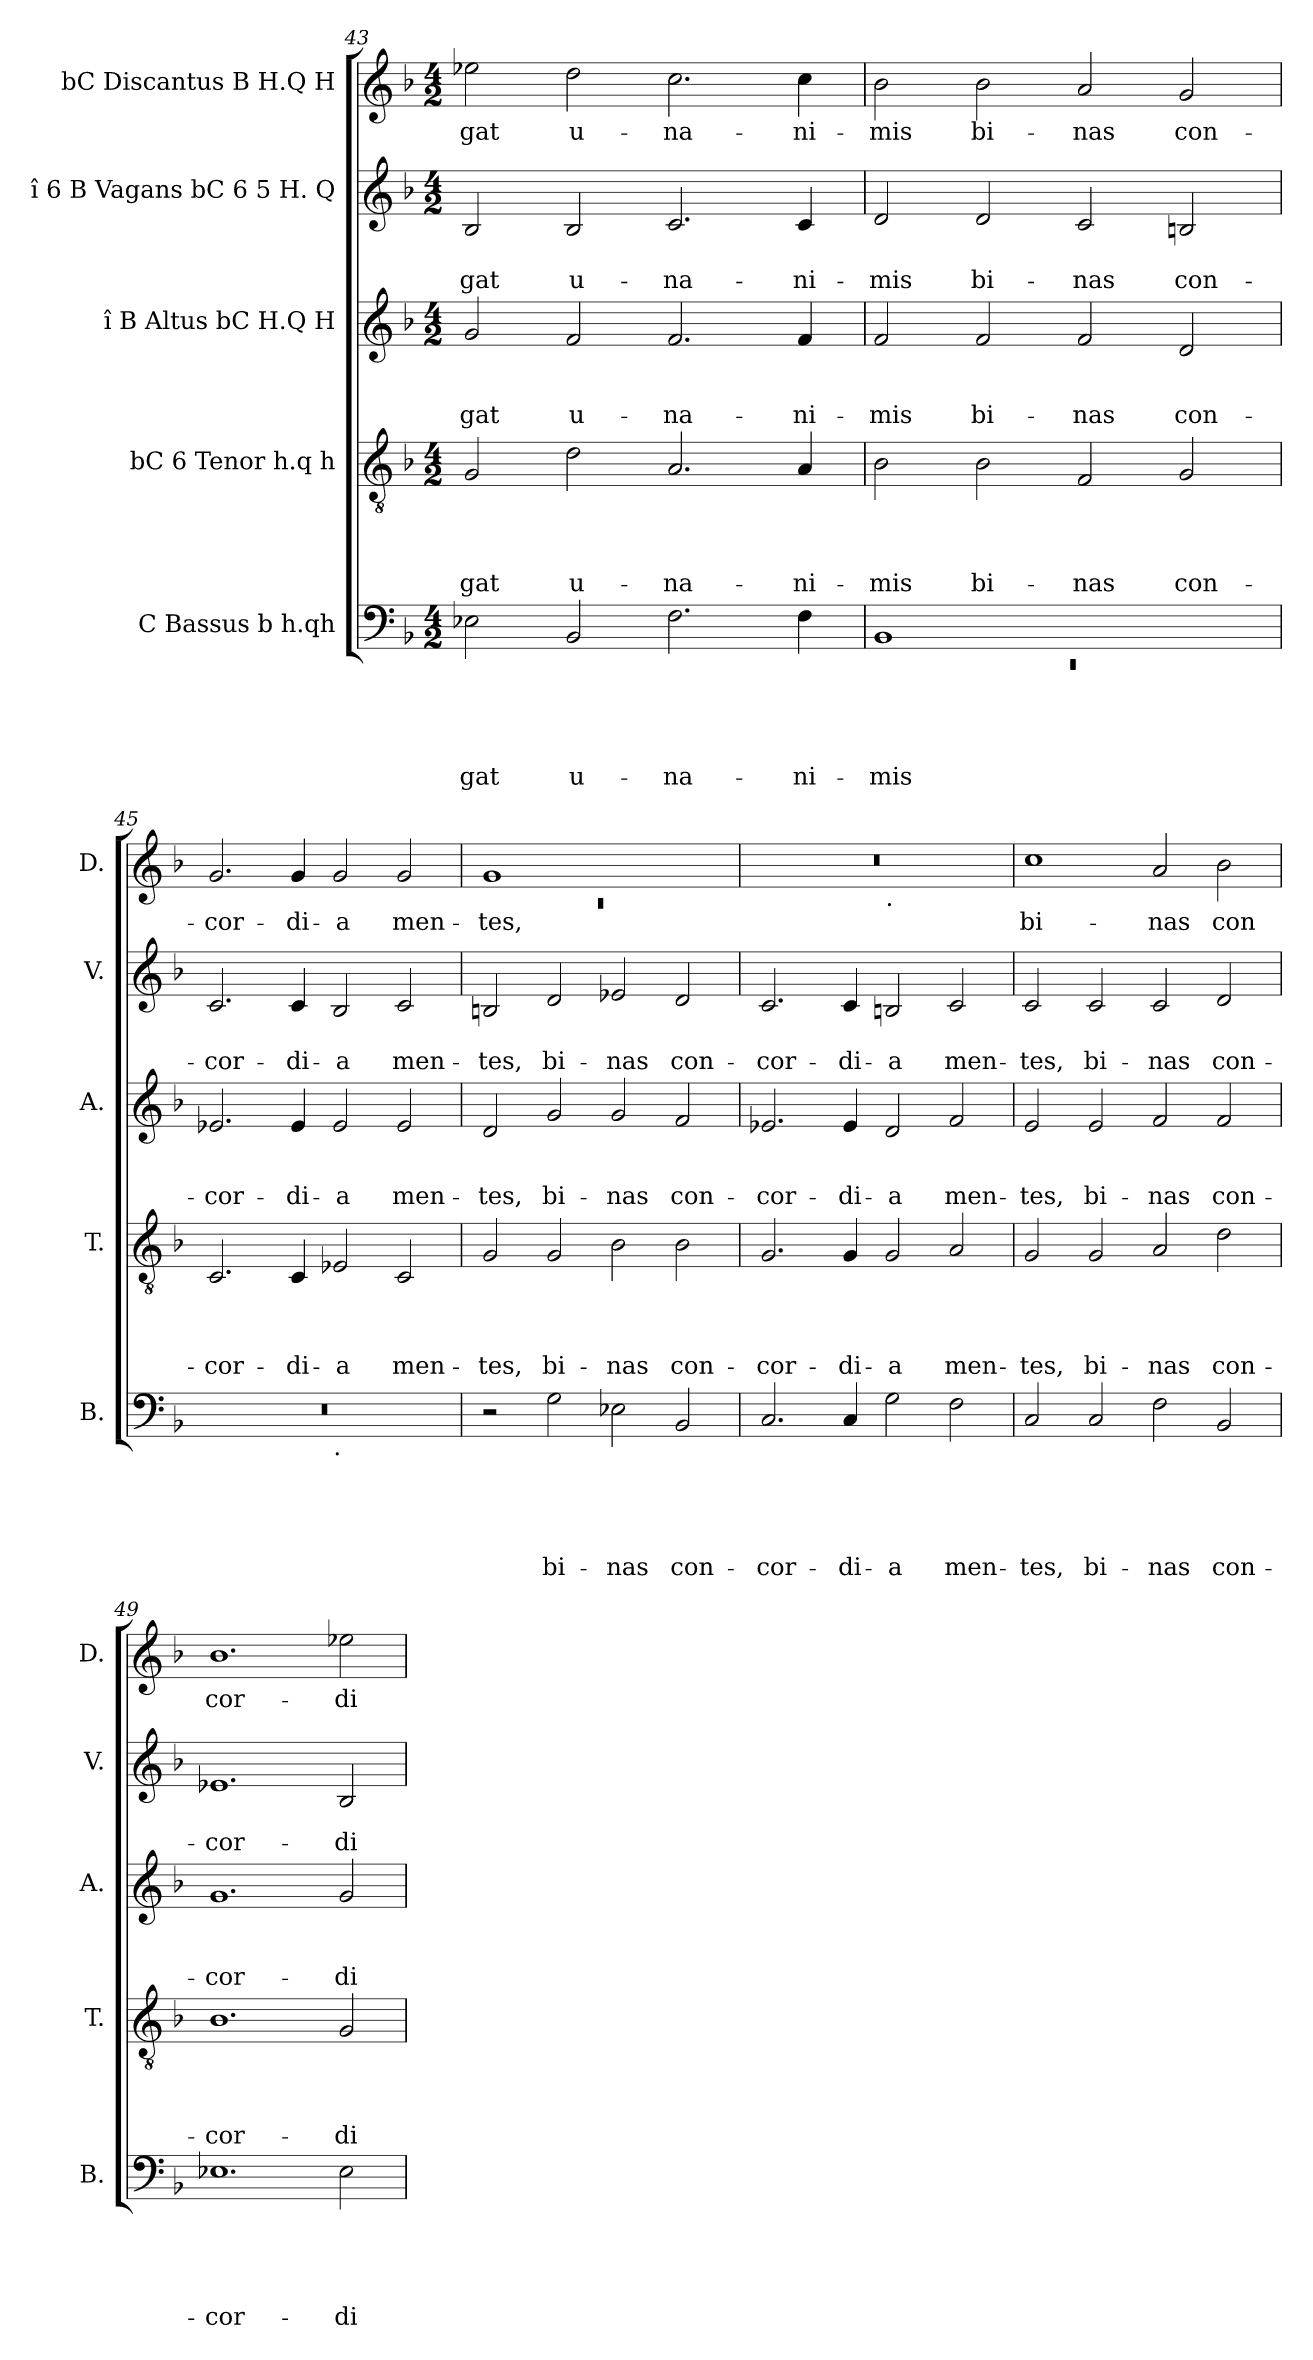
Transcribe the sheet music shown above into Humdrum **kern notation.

**kern	**text	**text	**text	**text	**text	**kern	**text	**text	**text	**text	**kern	**text	**text	**text	**kern	**text	**text	**kern	**text
*part5	*part5	*part5	*part5	*part5	*part5	*part4	*part4	*part4	*part4	*part4	*part3	*part3	*part3	*part3	*part2	*part2	*part2	*part1	*part1
*staff5	*staff5	*staff5	*staff5	*staff5	*staff5	*staff4	*staff4	*staff4	*staff4	*staff4	*staff3	*staff3	*staff3	*staff3	*staff2	*staff2	*staff2	*staff1	*staff1
*I"C Bassus b h.qh	*	*	*	*	*	*I"bC 6 Tenor h.q h	*	*	*	*	*I"î B Altus bC H.Q H	*	*	*	*I"î 6 B Vagans bC 6 5 H. Q	*	*	*I"bC Discantus B H.Q H	*
*I'B.	*	*	*	*	*	*I'T.	*	*	*	*	*I'A.	*	*	*	*I'V.	*	*	*I'D.	*
*clefF4	*	*	*	*	*	*clefGv2	*	*	*	*	*clefG2	*	*	*	*clefG2	*	*	*clefG2	*
*k[b-]	*	*	*	*	*	*k[b-]	*	*	*	*	*k[b-]	*	*	*	*k[b-]	*	*	*k[b-]	*
*F:	*	*	*	*	*	*F:	*	*	*	*	*F:	*	*	*	*F:	*	*	*F:	*
*M4/2	*	*	*	*	*	*M4/2	*	*	*	*	*M4/2	*	*	*	*M4/2	*	*	*M4/2	*
=43	=43	=43	=43	=43	=43	=43	=43	=43	=43	=43	=43	=43	=43	=43	=43	=43	=43	=43	=43
!	!	!	!	!	!LO:LY:b	!	!	!	!	!LO:LY:b	!	!	!	!LO:LY:b	!	!	!LO:LY:b	!	!LO:LY:b
2E-X\	.	.	.	.	-gat	2G/	.	.	.	-gat	2g/	.	.	-gat	2B-/	.	-gat	2ee-X\	-gat
!	!	!	!	!	!LO:LY:b	!	!	!	!	!LO:LY:b	!	!	!	!LO:LY:b	!	!	!LO:LY:b	!	!LO:LY:b
2BB-/	.	.	.	.	u-	2d\	.	.	.	u-	2f/	.	.	u-	2B-/	.	u-	2dd\	u-
!	!	!	!	!	!LO:LY:b	!	!	!	!	!LO:LY:b	!	!	!	!LO:LY:b	!	!	!LO:LY:b	!	!LO:LY:b
2.F\	.	.	.	.	-na-	2.A/	.	.	.	-na-	2.f/	.	.	-na-	2.c/	.	-na-	2.cc\	-na-
!	!	!	!	!	!LO:LY:b	!	!	!	!	!LO:LY:b	!	!	!	!LO:LY:b	!	!	!LO:LY:b	!	!LO:LY:b
4F\	.	.	.	.	-ni-	4A/	.	.	.	-ni-	4f/	.	.	-ni-	4c/	.	-ni-	4cc\	-ni-
!!LO:LB:g=z
=44	=44	=44	=44	=44	=44	=44	=44	=44	=44	=44	=44	=44	=44	=44	=44	=44	=44	=44	=44
*^	*	*	*	*	*	*	*	*	*	*	*	*	*	*	*	*	*	*	*
!	!LO:N:vis=1	!	!	!	!	!LO:LY:b	!	!	!	!	!LO:LY:b	!	!	!	!LO:LY:b	!	!	!LO:LY:b	!	!LO:LY:b
1BB-	0rEE	.	.	.	.	-mis	2B-\	.	.	.	-mis	2f/	.	.	-mis	2d/	.	-mis	2b-\	-mis
!	!	!	!	!	!	!	!	!	!	!	!LO:LY:b	!	!	!	!LO:LY:b	!	!	!LO:LY:b	!	!LO:LY:b
.	.	.	.	.	.	.	2B-\	.	.	.	bi-	2f/	.	.	bi-	2d/	.	bi-	2b-\	bi-
!	!	!	!	!	!	!	!	!	!	!	!LO:LY:b	!	!	!	!LO:LY:b	!	!	!LO:LY:b	!	!LO:LY:b
1ryy	.	.	.	.	.	.	2F/	.	.	.	-nas	2f/	.	.	-nas	2c/	.	-nas	2a/	-nas
!	!	!	!	!	!	!	!	!	!	!	!LO:LY:b	!	!	!	!LO:LY:b	!	!	!LO:LY:b	!	!LO:LY:b
.	.	.	.	.	.	.	2G/	.	.	.	con-	2d/	.	.	con-	2Bn/	.	con-	2g/	con-
=45	=45	=45	=45	=45	=45	=45	=45	=45	=45	=45	=45	=45	=45	=45	=45	=45	=45	=45	=45	=45
!	!	!	!	!	!	!	!	!	!	!	!LO:LY:b	!	!	!	!LO:LY:b	!	!	!LO:LY:b	!	!LO:LY:b
0r	1ryy	.	.	.	.	.	2.C/	.	.	.	-cor-	2.e-X/	.	.	-cor-	2.c/	.	-cor-	2.g/	-cor-
!	!	!	!	!	!	!	!	!	!	!	!LO:LY:b	!	!	!	!LO:LY:b	!	!	!LO:LY:b	!	!LO:LY:b
.	.	.	.	.	.	.	4C/	.	.	.	-di-	4e-/	.	.	-di-	4c/	.	-di-	4g/	-di-
!	!LO:TX:b:t=.	!	!	!	!	!	!	!	!	!	!	!	!	!	!	!	!	!	!	!
!	!	!	!	!	!	!	!	!	!	!	!LO:LY:b	!	!	!	!LO:LY:b	!	!	!LO:LY:b	!	!LO:LY:b
.	1ryy	.	.	.	.	.	2E-X/	.	.	.	-a	2e-/	.	.	-a	2B-/	.	-a	2g/	-a
!	!	!	!	!	!	!	!	!	!	!	!LO:LY:b	!	!	!	!LO:LY:b	!	!	!LO:LY:b	!	!LO:LY:b
.	.	.	.	.	.	.	2C/	.	.	.	men-	2e-/	.	.	men-	2c/	.	men-	2g/	men-
=46	=46	=46	=46	=46	=46	=46	=46	=46	=46	=46	=46	=46	=46	=46	=46	=46	=46	=46	=46	=46
*	*	*	*	*	*	*	*	*	*	*	*	*	*	*	*	*	*	*	*^	*
!	!	!	!	!	!	!	!	!	!	!	!LO:LY:b	!	!	!	!LO:LY:b	!	!	!LO:LY:b	!	!LO:N:vis=1	!LO:LY:b
*v	*v	*	*	*	*	*	*	*	*	*	*	*	*	*	*	*	*	*	*	*	*
2r	.	.	.	.	.	2G/	.	.	.	-tes,	2d/	.	.	-tes,	2Bn/	.	-tes,	1g	0rc	-tes,
!	!	!	!	!	!LO:LY:b	!	!	!	!	!LO:LY:b	!	!	!	!LO:LY:b	!	!	!LO:LY:b	!	!	!
2G\	.	.	.	.	bi-	2G/	.	.	.	bi-	2g/	.	.	bi-	2d/	.	bi-	.	.	.
!	!	!	!	!	!LO:LY:b	!	!	!	!	!LO:LY:b	!	!	!	!LO:LY:b	!	!	!LO:LY:b	!	!	!
2E-X\	.	.	.	.	-nas	2B-\	.	.	.	-nas	2g/	.	.	-nas	2e-X/	.	-nas	1ryy	.	.
!	!	!	!	!	!LO:LY:b	!	!	!	!	!LO:LY:b	!	!	!	!LO:LY:b	!	!	!LO:LY:b	!	!	!
2BB-/	.	.	.	.	con-	2B-\	.	.	.	con-	2f/	.	.	con-	2d/	.	con-	.	.	.
=47	=47	=47	=47	=47	=47	=47	=47	=47	=47	=47	=47	=47	=47	=47	=47	=47	=47	=47	=47	=47
!	!	!	!	!	!LO:LY:b	!	!	!	!	!LO:LY:b	!	!	!	!LO:LY:b	!	!	!LO:LY:b	!	!	!
2.C/	.	.	.	.	-cor-	2.G/	.	.	.	-cor-	2.e-/	.	.	-cor-	2.c/	.	-cor-	0r	1ryy	.
!	!	!	!	!	!LO:LY:b	!	!	!	!	!LO:LY:b	!	!	!	!LO:LY:b	!	!	!LO:LY:b	!	!	!
4C/	.	.	.	.	-di-	4G/	.	.	.	-di-	4e-/	.	.	-di-	4c/	.	-di-	.	.	.
!	!	!	!	!	!	!	!	!	!	!	!	!	!	!	!	!	!	!	!LO:TX:b:t=.	!
!	!	!	!	!	!LO:LY:b	!	!	!	!	!LO:LY:b	!	!	!	!LO:LY:b	!	!	!LO:LY:b	!	!	!
2G\	.	.	.	.	-a	2G/	.	.	.	-a	2d/	.	.	-a	2Bn/	.	-a	.	1ryy	.
!	!	!	!	!	!LO:LY:b	!	!	!	!	!LO:LY:b	!	!	!	!LO:LY:b	!	!	!LO:LY:b	!	!	!
2F\	.	.	.	.	men-	2A/	.	.	.	men-	2f/	.	.	men-	2c/	.	men-	.	.	.
=48	=48	=48	=48	=48	=48	=48	=48	=48	=48	=48	=48	=48	=48	=48	=48	=48	=48	=48	=48	=48
!	!	!	!	!	!LO:LY:b	!	!	!	!	!LO:LY:b	!	!	!	!LO:LY:b	!	!	!LO:LY:b	!	!	!LO:LY:b
*	*	*	*	*	*	*	*	*	*	*	*	*	*	*	*	*	*	*v	*v	*
2C/	.	.	.	.	-tes,	2G/	.	.	.	-tes,	2e/	.	.	-tes,	2c/	.	-tes,	1cc	bi-
!	!	!	!	!	!LO:LY:b	!	!	!	!	!LO:LY:b	!	!	!	!LO:LY:b	!	!	!LO:LY:b	!	!
2C/	.	.	.	.	bi-	2G/	.	.	.	bi-	2e/	.	.	bi-	2c/	.	bi-	.	.
!	!	!	!	!	!LO:LY:b	!	!	!	!	!LO:LY:b	!	!	!	!LO:LY:b	!	!	!LO:LY:b	!	!LO:LY:b
2F\	.	.	.	.	-nas	2A/	.	.	.	-nas	2f/	.	.	-nas	2c/	.	-nas	2a/	-nas
!	!	!	!	!	!LO:LY:b	!	!	!	!	!LO:LY:b	!	!	!	!LO:LY:b	!	!	!LO:LY:b	!	!LO:LY:b
2BB-/	.	.	.	.	con-	2d\	.	.	.	con-	2f/	.	.	con-	2d/	.	con-	2b-\	con
=49	=49	=49	=49	=49	=49	=49	=49	=49	=49	=49	=49	=49	=49	=49	=49	=49	=49	=49	=49
!	!	!	!	!	!LO:LY:b	!	!	!	!	!LO:LY:b	!	!	!	!LO:LY:b	!	!	!LO:LY:b	!	!LO:LY:b
1.E-X	.	.	.	.	-cor-	1.B-	.	.	.	-cor-	1.g	.	.	-cor-	1.e-X	.	-cor-	1.b-	cor-
!	!	!	!	!	!LO:LY:b	!	!	!	!	!LO:LY:b	!	!	!	!LO:LY:b	!	!	!LO:LY:b	!	!LO:LY:b
2E-\	.	.	.	.	-di-	2G/	.	.	.	-di-	2g/	.	.	-di-	2B-/	.	-di-	2ee-\	-di-
=	=	=	=	=	=	=	=	=	=	=	=	=	=	=	=	=	=	=	=
*-	*-	*-	*-	*-	*-	*-	*-	*-	*-	*-	*-	*-	*-	*-	*-	*-	*-	*-	*-
